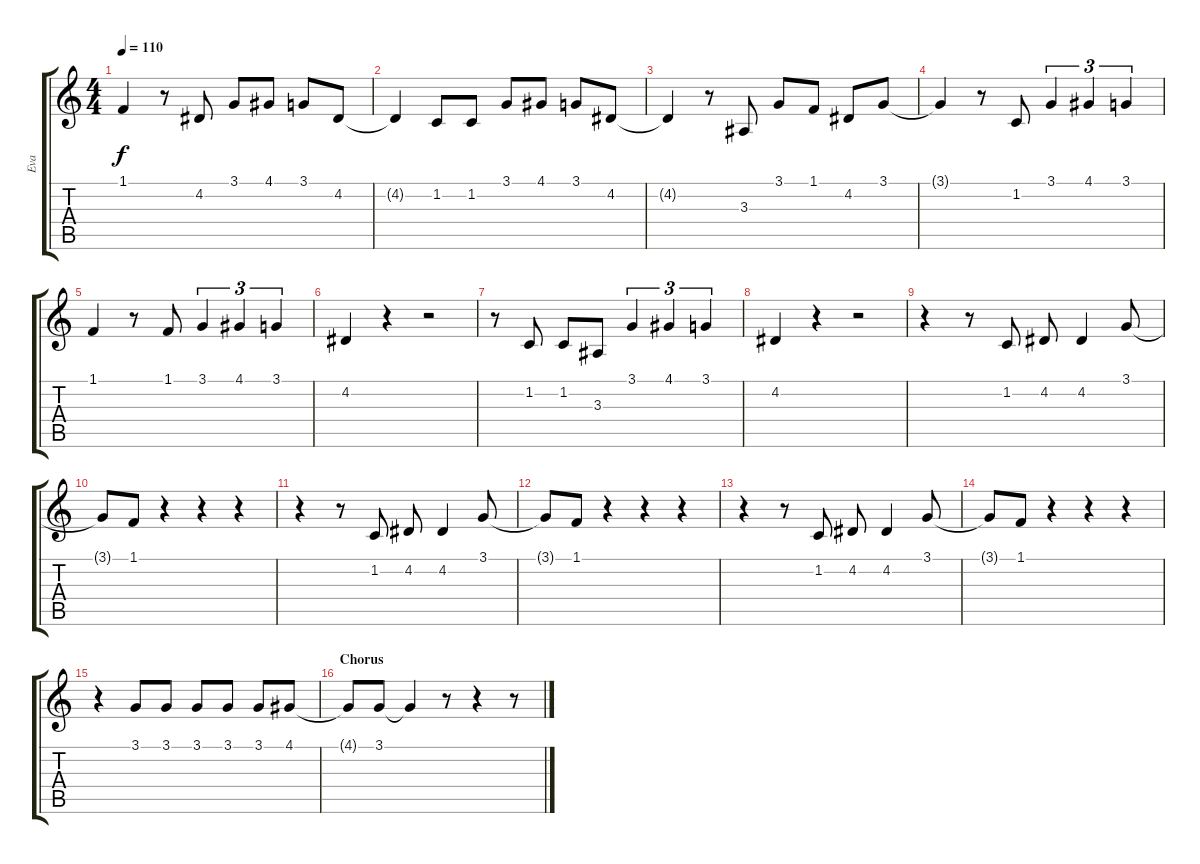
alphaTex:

\track ("Eva" "Eva") {instrument acousticgrandpiano}
\staff {score tabs}
\tuning (E4 B3 G3 D3 A2 E2) {hide}
\ts (4 4)
\tempo 110
\clef g2
\ks c
1.1{t}.4{dy f} r.8 4.2.8 3.1.8 4.1.8 3.1.8 4.2.8 |
4.2{t}.4 1.2.8 1.2.8 3.1.8 4.1.8 3.1.8 4.2.8 |
4.2{t}.4 r.8 3.3.8 3.1.8 1.1.8 4.2.8 3.1.8 |
3.1{t}.4 r.8 1.2.8 3.1.4{tu (3 2)} 4.1.4{tu (3 2)} 3.1.4{tu (3 2)} |
1.1.4 r.8 1.1.8 3.1.4{tu (3 2)} 4.1.4{tu (3 2)} 3.1.4{tu (3 2)} |
4.2.4 r.4 r.2 |
r.8 1.2.8 1.2.8 3.3.8 3.1.4{tu (3 2)} 4.1.4{tu (3 2)} 3.1.4{tu (3 2)} |
4.2.4 r.4 r.2 |
r.4 r.8 1.2.8 4.2.8 4.2.4 3.1.8 |
3.1{t}.8 1.1.8 r.4 r.4 r.4 |
r.4 r.8 1.2.8 4.2.8 4.2.4 3.1.8 |
3.1{t}.8 1.1.8 r.4 r.4 r.4 |
r.4 r.8 1.2.8 4.2.8 4.2.4 3.1.8 |
3.1{t}.8 1.1.8 r.4 r.4 r.4 |
r.4 3.1.8 3.1.8 3.1.8 3.1.8 3.1.8 4.1.8 |
\section ("" "Chorus")
4.1{t}.8 3.1.8 3.1{t}.4 r.8 r.4 r.8
